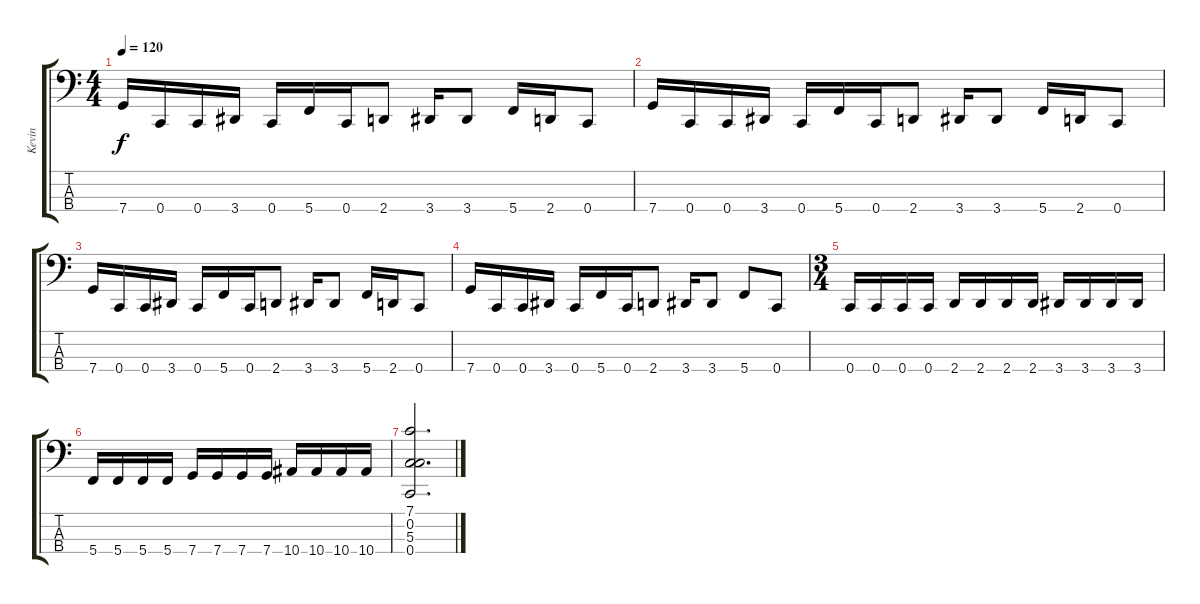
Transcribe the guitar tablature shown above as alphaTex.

\track ("Kevin" "Kevin") {instrument electricbasspick}
\staff {score tabs}
\tuning (F2 C2 G1 C1) {hide}
\ts (4 4)
\tempo 120
\clef f4
\ks c
7.4.16{dy f} 0.4.16 0.4.16 3.4.16 0.4.16 5.4.16 0.4.16 2.4.8 3.4.16 3.4.8 5.4.16 2.4.16 0.4.8 |
7.4.16 0.4.16 0.4.16 3.4.16 0.4.16 5.4.16 0.4.16 2.4.8 3.4.16 3.4.8 5.4.16 2.4.16 0.4.8 |
7.4.16 0.4.16 0.4.16 3.4.16 0.4.16 5.4.16 0.4.16 2.4.8 3.4.16 3.4.8 5.4.16 2.4.16 0.4.8 |
7.4.16 0.4.16 0.4.16 3.4.16 0.4.16 5.4.16 0.4.16 2.4.8 3.4.16 3.4.8 5.4.8 0.4.8 |
\ts (3 4)
0.4.16 0.4.16 0.4.16 0.4.16 2.4.16 2.4.16 2.4.16 2.4.16 3.4.16 3.4.16 3.4.16 3.4.16 |
5.4.16 5.4.16 5.4.16 5.4.16 7.4.16 7.4.16 7.4.16 7.4.16 10.4.16 10.4.16 10.4.16 10.4.16 |
(7.1 0.2 5.3 0.4).2{d}
